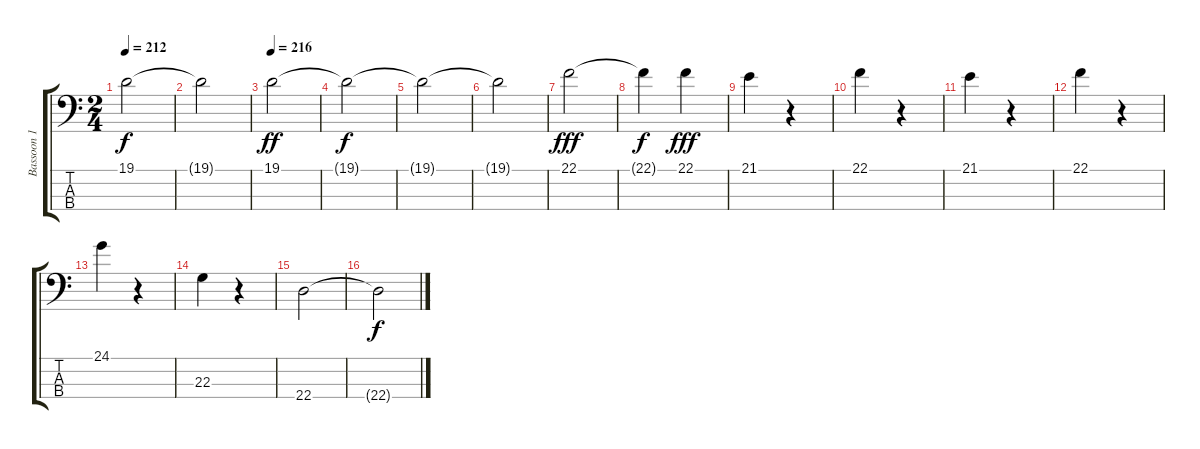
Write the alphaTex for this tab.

\track ("Bassoon 1" "Bassoon 1") {instrument bassoon}
\staff {score tabs}
\tuning (G2 D2 A1 E1) {hide}
\ts (2 4)
\tempo 212
\clef f4
\ks c
19.1.2{dy f} |
19.1{t}.2 |
\tempo 216
19.1.2{dy ff} |
19.1{t}.2{dy f} |
19.1{t}.2 |
19.1{t}.2 |
22.1.2{dy fff} |
22.1{t}.4{dy f} 22.1.4{dy fff} |
21.1.4 r.4 |
22.1.4 r.4 |
21.1.4 r.4 |
22.1.4 r.4 |
24.1.4 r.4 |
22.3.4 r.4 |
22.4.2 |
22.4{t}.2{dy f}
